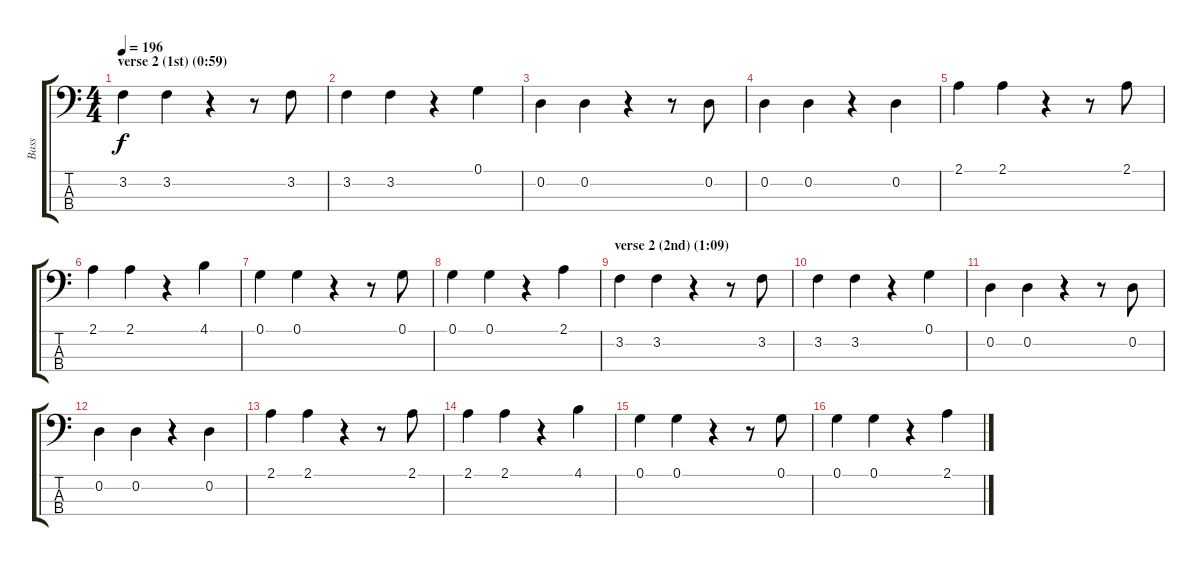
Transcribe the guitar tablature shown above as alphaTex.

\track ("Bass" "Bass") {instrument electricbassfinger}
\staff {score tabs}
\tuning (G2 D2 A1 E1) {hide}
\ts (4 4)
\section ("" "verse 2 (1st) (0:59)")
\tempo 196
\clef f4
\ks c
3.2.4{dy f} 3.2.4 r.4 r.8 3.2.8 |
3.2.4 3.2.4 r.4 0.1.4 |
0.2.4 0.2.4 r.4 r.8 0.2.8 |
0.2.4 0.2.4 r.4 0.2.4 |
2.1.4 2.1.4 r.4 r.8 2.1.8 |
2.1.4 2.1.4 r.4 4.1.4 |
0.1.4 0.1.4 r.4 r.8 0.1.8 |
0.1.4 0.1.4 r.4 2.1.4 |
\section ("" "verse 2 (2nd) (1:09)")
3.2.4 3.2.4 r.4 r.8 3.2.8 |
3.2.4 3.2.4 r.4 0.1.4 |
0.2.4 0.2.4 r.4 r.8 0.2.8 |
0.2.4 0.2.4 r.4 0.2.4 |
2.1.4 2.1.4 r.4 r.8 2.1.8 |
2.1.4 2.1.4 r.4 4.1.4 |
0.1.4 0.1.4 r.4 r.8 0.1.8 |
0.1.4 0.1.4 r.4 2.1.4
